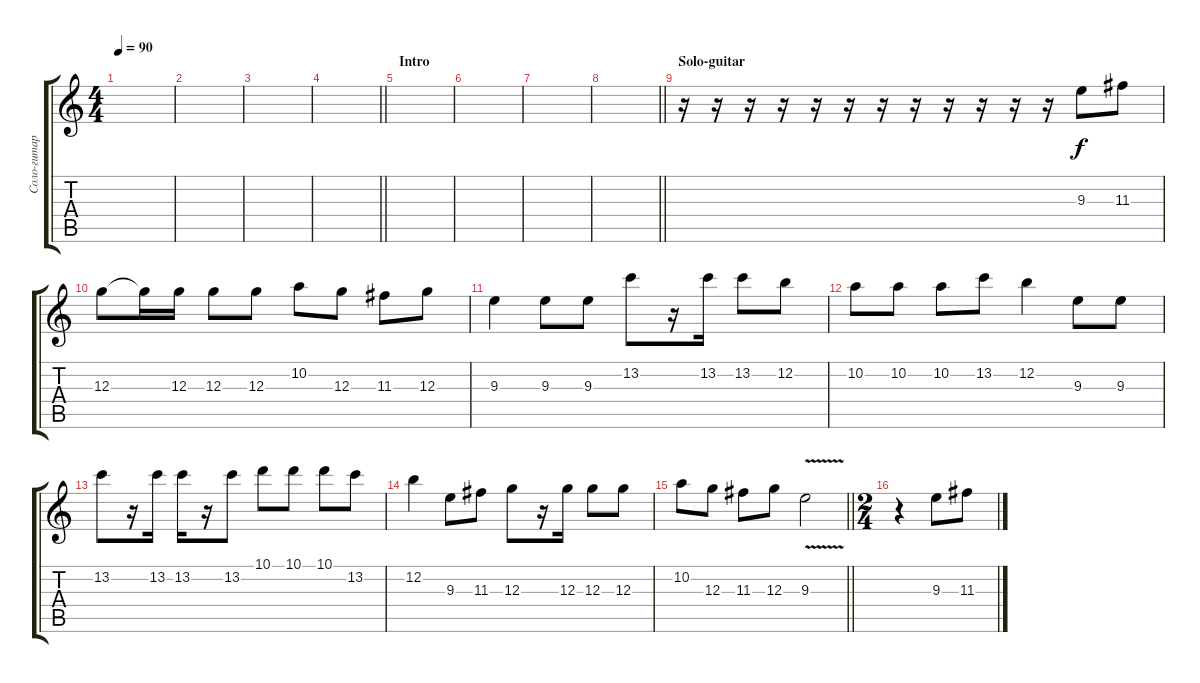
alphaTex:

\track ("Соло-гитара" "Соло-гитар") {instrument distortionguitar}
\staff {score tabs}
\tuning (E4 B3 G3 D3 A2 E2) {hide}
\ts (4 4)
\tempo 90
\clef g2
\ks c
|
|
|
\barLineRight lightlight
|
\section ("" "Intro")
|
|
|
\barLineRight lightlight
|
\section ("" "Solo-guitar")
r.16 r.16 r.16 r.16 r.16 r.16 r.16 r.16 r.16 r.16 r.16 r.16 9.3.8 11.3.8 |
12.3.8 12.3{t}.16 12.3.16 12.3.8 12.3.8 10.2.8 12.3.8 11.3.8 12.3.8 |
9.3.4 9.3.8 9.3.8 13.2.8 r.16 13.2.16 13.2.8 12.2.8 |
10.2.8 10.2.8 10.2.8 13.2.8 12.2.4 9.3.8 9.3.8 |
13.2.8 r.16 13.2.16 13.2.16 r.16 13.2.8 10.1.8 10.1.8 10.1.8 13.2.8 |
12.2.4 9.3.8 11.3.8 12.3.8 r.16 12.3.16 12.3.8 12.3.8 |
\barLineRight lightlight
10.2.8 12.3.8 11.3.8 12.3.8 9.3{v}.2 |
\ts (2 4)
r.4 9.3.8 11.3.8
